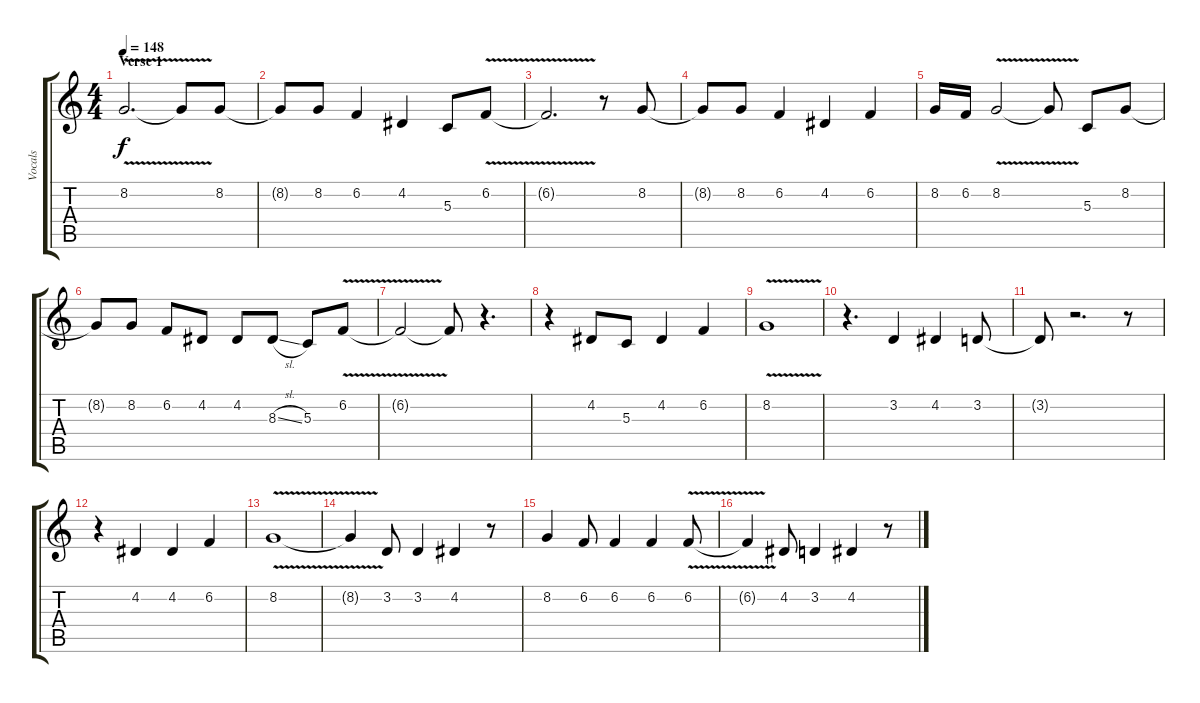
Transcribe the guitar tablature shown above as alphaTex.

\track ("Vocals" "Vocals") {instrument cello}
\staff {score tabs}
\tuning (E4 B3 G3 D3 A2 E2) {hide}
\ts (4 4)
\section ("" "Verse 1")
\tempo 148
\clef g2
\ks c
8.2{v}.2{d dy f} 8.2{t}.8 8.2.8 |
8.2{t}.8 8.2.8 6.2.4 4.2.4 5.3.8 6.2{v}.8 |
6.2{t}.2{d} r.8 8.2.8 |
8.2{t}.8 8.2.8 6.2.4 4.2.4 6.2.4 |
8.2.16 6.2.16 8.2{v}.2 8.2{t}.8 5.3.8 8.2.8 |
8.2{t}.8 8.2.8 6.2.8 4.2.8 4.2.8 8.3{sl}.8 5.3.8 6.2{v}.8 |
6.2{t}.2 6.2{t}.8 r.4{d} |
r.4 4.2.8 5.3.8 4.2.4 6.2.4 |
8.2{v}.1 |
r.4{d} 3.2.4 4.2.4 3.2.8 |
3.2{t}.8 r.2{d} r.8 |
r.4 4.2.4 4.2.4 6.2.4 |
8.2{v}.1 |
8.2{t}.4 3.2.8 3.2.4 4.2.4 r.8 |
8.2.4 6.2.8 6.2.4 6.2.4 6.2{v}.8 |
6.2{t}.4 4.2.8 3.2.4 4.2.4 r.8
